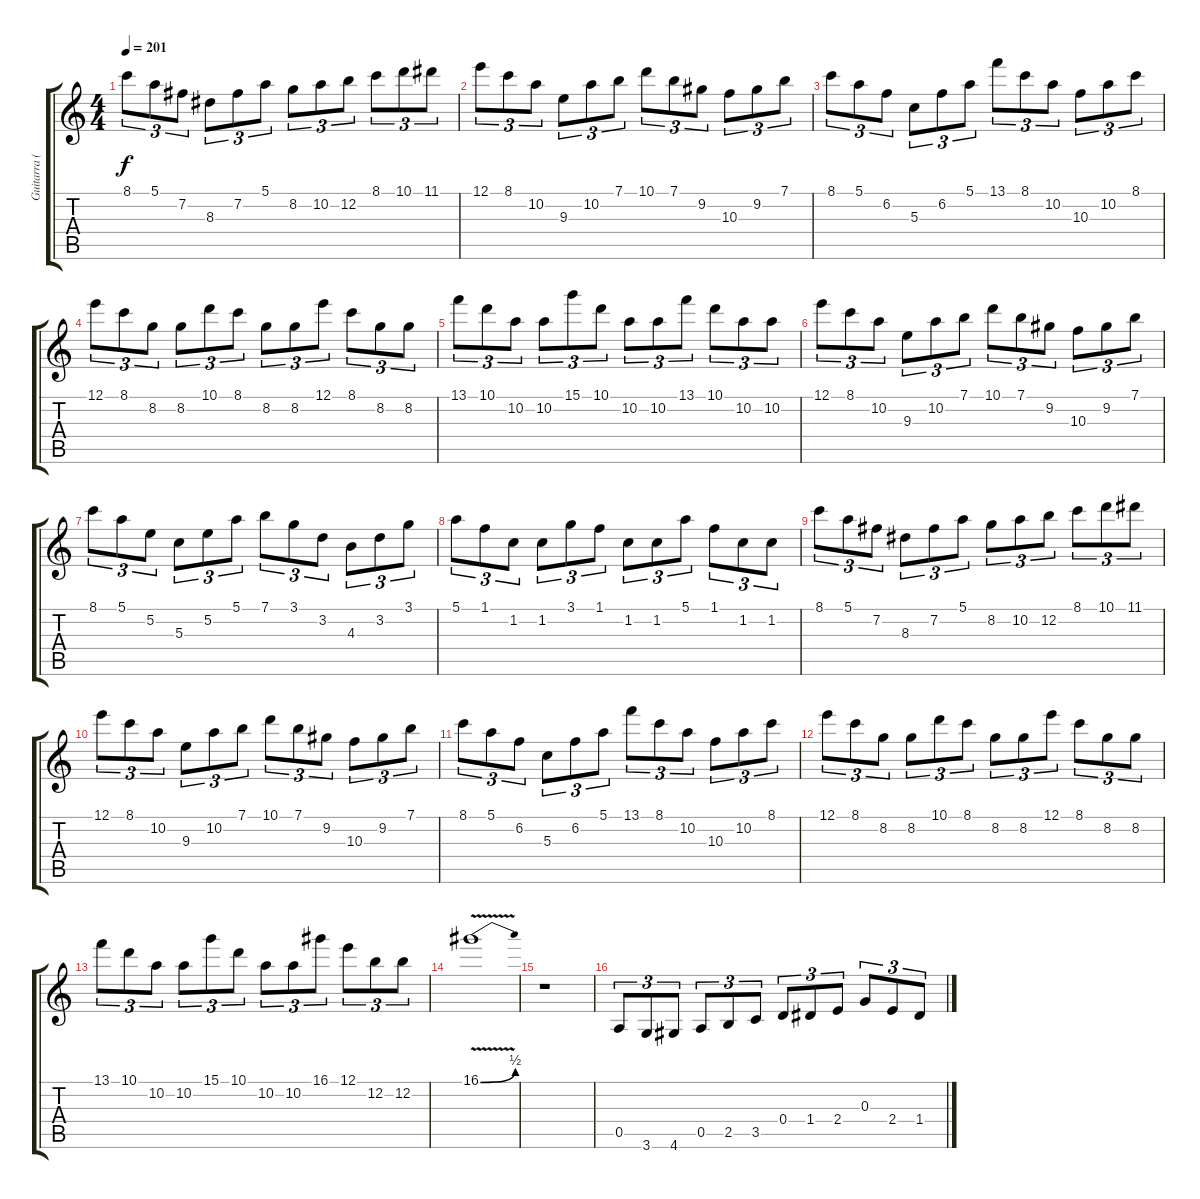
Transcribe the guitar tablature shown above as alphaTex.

\track ("Guitarra (Morse)" "Guitarra (") {instrument electricguitarclean}
\staff {score tabs}
\tuning (E4 B3 G3 D3 A2 E2) {hide}
\ts (4 4)
\tempo 201
\clef g2
\ks c
8.1.8{tu (3 2) dy f} 5.1.8{tu (3 2)} 7.2.8{tu (3 2)} 8.3.8{tu (3 2)} 7.2.8{tu (3 2)} 5.1.8{tu (3 2)} 8.2.8{tu (3 2)} 10.2.8{tu (3 2)} 12.2.8{tu (3 2)} 8.1.8{tu (3 2)} 10.1.8{tu (3 2)} 11.1.8{tu (3 2)} |
12.1.8{tu (3 2)} 8.1.8{tu (3 2)} 10.2.8{tu (3 2)} 9.3.8{tu (3 2)} 10.2.8{tu (3 2)} 7.1.8{tu (3 2)} 10.1.8{tu (3 2)} 7.1.8{tu (3 2)} 9.2.8{tu (3 2)} 10.3.8{tu (3 2)} 9.2.8{tu (3 2)} 7.1.8{tu (3 2)} |
8.1.8{tu (3 2)} 5.1.8{tu (3 2)} 6.2.8{tu (3 2)} 5.3.8{tu (3 2)} 6.2.8{tu (3 2)} 5.1.8{tu (3 2)} 13.1.8{tu (3 2)} 8.1.8{tu (3 2)} 10.2.8{tu (3 2)} 10.3.8{tu (3 2)} 10.2.8{tu (3 2)} 8.1.8{tu (3 2)} |
12.1.8{tu (3 2)} 8.1.8{tu (3 2)} 8.2.8{tu (3 2)} 8.2.8{tu (3 2)} 10.1.8{tu (3 2)} 8.1.8{tu (3 2)} 8.2.8{tu (3 2)} 8.2.8{tu (3 2)} 12.1.8{tu (3 2)} 8.1.8{tu (3 2)} 8.2.8{tu (3 2)} 8.2.8{tu (3 2)} |
13.1.8{tu (3 2)} 10.1.8{tu (3 2)} 10.2.8{tu (3 2)} 10.2.8{tu (3 2)} 15.1.8{tu (3 2)} 10.1.8{tu (3 2)} 10.2.8{tu (3 2)} 10.2.8{tu (3 2)} 13.1.8{tu (3 2)} 10.1.8{tu (3 2)} 10.2.8{tu (3 2)} 10.2.8{tu (3 2)} |
12.1.8{tu (3 2)} 8.1.8{tu (3 2)} 10.2.8{tu (3 2)} 9.3.8{tu (3 2)} 10.2.8{tu (3 2)} 7.1.8{tu (3 2)} 10.1.8{tu (3 2)} 7.1.8{tu (3 2)} 9.2.8{tu (3 2)} 10.3.8{tu (3 2)} 9.2.8{tu (3 2)} 7.1.8{tu (3 2)} |
8.1.8{tu (3 2)} 5.1.8{tu (3 2)} 5.2.8{tu (3 2)} 5.3.8{tu (3 2)} 5.2.8{tu (3 2)} 5.1.8{tu (3 2)} 7.1.8{tu (3 2)} 3.1.8{tu (3 2)} 3.2.8{tu (3 2)} 4.3.8{tu (3 2)} 3.2.8{tu (3 2)} 3.1.8{tu (3 2)} |
5.1.8{tu (3 2)} 1.1.8{tu (3 2)} 1.2.8{tu (3 2)} 1.2.8{tu (3 2)} 3.1.8{tu (3 2)} 1.1.8{tu (3 2)} 1.2.8{tu (3 2)} 1.2.8{tu (3 2)} 5.1.8{tu (3 2)} 1.1.8{tu (3 2)} 1.2.8{tu (3 2)} 1.2.8{tu (3 2)} |
8.1.8{tu (3 2)} 5.1.8{tu (3 2)} 7.2.8{tu (3 2)} 8.3.8{tu (3 2)} 7.2.8{tu (3 2)} 5.1.8{tu (3 2)} 8.2.8{tu (3 2)} 10.2.8{tu (3 2)} 12.2.8{tu (3 2)} 8.1.8{tu (3 2)} 10.1.8{tu (3 2)} 11.1.8{tu (3 2)} |
12.1.8{tu (3 2)} 8.1.8{tu (3 2)} 10.2.8{tu (3 2)} 9.3.8{tu (3 2)} 10.2.8{tu (3 2)} 7.1.8{tu (3 2)} 10.1.8{tu (3 2)} 7.1.8{tu (3 2)} 9.2.8{tu (3 2)} 10.3.8{tu (3 2)} 9.2.8{tu (3 2)} 7.1.8{tu (3 2)} |
8.1.8{tu (3 2)} 5.1.8{tu (3 2)} 6.2.8{tu (3 2)} 5.3.8{tu (3 2)} 6.2.8{tu (3 2)} 5.1.8{tu (3 2)} 13.1.8{tu (3 2)} 8.1.8{tu (3 2)} 10.2.8{tu (3 2)} 10.3.8{tu (3 2)} 10.2.8{tu (3 2)} 8.1.8{tu (3 2)} |
12.1.8{tu (3 2)} 8.1.8{tu (3 2)} 8.2.8{tu (3 2)} 8.2.8{tu (3 2)} 10.1.8{tu (3 2)} 8.1.8{tu (3 2)} 8.2.8{tu (3 2)} 8.2.8{tu (3 2)} 12.1.8{tu (3 2)} 8.1.8{tu (3 2)} 8.2.8{tu (3 2)} 8.2.8{tu (3 2)} |
13.1.8{tu (3 2)} 10.1.8{tu (3 2)} 10.2.8{tu (3 2)} 10.2.8{tu (3 2)} 15.1.8{tu (3 2)} 10.1.8{tu (3 2)} 10.2.8{tu (3 2)} 10.2.8{tu (3 2)} 16.1.8{tu (3 2)} 12.1.8{tu (3 2)} 12.2.8{tu (3 2)} 12.2.8{tu (3 2)} |
16.1{be (bend 0 0 60 2) v}.1 |
r.1 |
0.5.8{tu (3 2)} 3.6.8{tu (3 2)} 4.6.8{tu (3 2)} 0.5.8{tu (3 2)} 2.5.8{tu (3 2)} 3.5.8{tu (3 2)} 0.4.8{tu (3 2)} 1.4.8{tu (3 2)} 2.4.8{tu (3 2)} 0.3.8{tu (3 2)} 2.4.8{tu (3 2)} 1.4.8{tu (3 2)}
